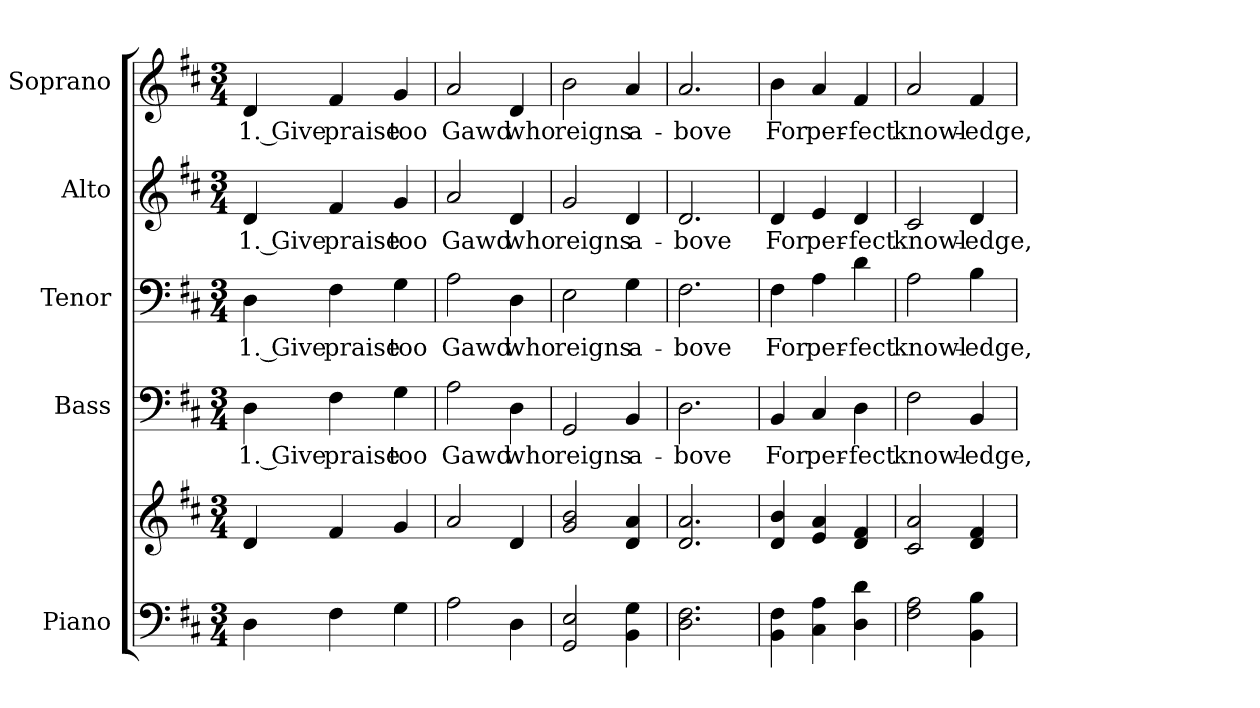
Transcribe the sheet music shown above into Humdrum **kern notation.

**kern	**kern	**kern	**text	**kern	**text	**kern	**text	**kern	**text
*part5	*part5	*part4	*part4	*part3	*part3	*part2	*part2	*part1	*part1
*staff6	*staff5	*staff4	*staff4	*staff3	*staff3	*staff2	*staff2	*staff1	*staff1
*I"Piano	*	*I"Bass	*	*I"Tenor	*	*I"Alto	*	*I"Soprano	*
*I'Pno.	*	*I'B.	*	*I'T.	*	*I'A.	*	*I'S.	*
!!LO:PB:g=z
*clefF4	*clefG2	*clefF4	*	*clefF4	*	*clefG2	*	*clefG2	*
*k[f#c#]	*k[f#c#]	*k[f#c#]	*	*k[f#c#]	*	*k[f#c#]	*	*k[f#c#]	*
*D:	*D:	*D:	*	*D:	*	*D:	*	*D:	*
*M3/4	*M3/4	*M3/4	*	*M3/4	*	*M3/4	*	*M3/4	*
*MM150	*MM150	*MM150	*	*MM150	*	*MM150	*	*MM150	*
=1	=1	=1	=1	=1	=1	=1	=1	=1	=1
!	!	!	!LO:LY:b:color=#000000	!	!	!	!	!	!
!	!	!	!	!	!LO:LY:b:color=#000000	!	!	!	!
!	!	!	!	!	!	!	!LO:LY:b:color=#000000	!	!
!	!	!	!	!	!	!	!	!	!LO:LY:b:color=#000000
4Di\	4di/	4Di\	1. Give	4Di\	1. Give	4di/	1. Give	4di/	1. Give
!	!	!	!LO:LY:b:color=#000000	!	!	!	!	!	!
!	!	!	!	!	!LO:LY:b:color=#000000	!	!	!	!
!	!	!	!	!	!	!	!LO:LY:b:color=#000000	!	!
!	!	!	!	!	!	!	!	!	!LO:LY:b:color=#000000
4F#i\	4f#i/	4F#i\	praise	4F#i\	praise	4f#i/	praise	4f#i/	praise
!	!	!	!LO:LY:b:color=#000000	!	!	!	!	!	!
!	!	!	!	!	!LO:LY:b:color=#000000	!	!	!	!
!	!	!	!	!	!	!	!LO:LY:b:color=#000000	!	!
!	!	!	!	!	!	!	!	!	!LO:LY:b:color=#000000
4Gi\	4gi/	4Gi\	too	4Gi\	too	4gi/	too	4gi/	too
=2	=2	=2	=2	=2	=2	=2	=2	=2	=2
!	!	!	!LO:LY:b:color=#000000	!	!	!	!	!	!
!	!	!	!	!	!LO:LY:b:color=#000000	!	!	!	!
!	!	!	!	!	!	!	!LO:LY:b:color=#000000	!	!
!	!	!	!	!	!	!	!	!	!LO:LY:b:color=#000000
2Ai\	2ai/	2Ai\	Gawd	2Ai\	Gawd	2ai/	Gawd	2ai/	Gawd
!	!	!	!LO:LY:b:color=#000000	!	!	!	!	!	!
!	!	!	!	!	!LO:LY:b:color=#000000	!	!	!	!
!	!	!	!	!	!	!	!LO:LY:b:color=#000000	!	!
!	!	!	!	!	!	!	!	!	!LO:LY:b:color=#000000
4Di\	4di/	4Di\	who	4Di\	who	4di/	who	4di/	who
=3	=3	=3	=3	=3	=3	=3	=3	=3	=3
!	!	!	!LO:LY:b:color=#000000	!	!	!	!	!	!
!	!	!	!	!	!LO:LY:b:color=#000000	!	!	!	!
!	!	!	!	!	!	!	!LO:LY:b:color=#000000	!	!
!	!	!	!	!	!	!	!	!	!LO:LY:b:color=#000000
2GGi/ 2Ei	2gi/ 2bi	2GGi/	reigns	2Ei\	reigns	2gi/	reigns	2bi\	reigns
!	!	!	!LO:LY:b:color=#000000	!	!	!	!	!	!
!	!	!	!	!	!LO:LY:b:color=#000000	!	!	!	!
!	!	!	!	!	!	!	!LO:LY:b:color=#000000	!	!
!	!	!	!	!	!	!	!	!	!LO:LY:b:color=#000000
4BBi\ 4Gi	4di/ 4ai	4BBi/	a-	4Gi\	a-	4di/	a-	4ai/	a-
!!LO:PB:g=z
=4	=4	=4	=4	=4	=4	=4	=4	=4	=4
!	!	!	!LO:LY:b:color=#000000	!	!	!	!	!	!
!	!	!	!	!	!LO:LY:b:color=#000000	!	!	!	!
!	!	!	!	!	!	!	!LO:LY:b:color=#000000	!	!
!	!	!	!	!	!	!	!	!	!LO:LY:b:color=#000000
2.Di\ 2.F#i	2.di/ 2.ai	2.Di\	-bove	2.F#i\	-bove	2.di/	-bove	2.ai/	-bove
=5	=5	=5	=5	=5	=5	=5	=5	=5	=5
!	!	!	!LO:LY:b:color=#000000	!	!	!	!	!	!
!	!	!	!	!	!LO:LY:b:color=#000000	!	!	!	!
!	!	!	!	!	!	!	!LO:LY:b:color=#000000	!	!
!	!	!	!	!	!	!	!	!	!LO:LY:b:color=#000000
4BBi\ 4F#i	4di/ 4bi	4BBi/	For	4F#i\	For	4di/	For	4bi\	For
!	!	!	!LO:LY:b:color=#000000	!	!	!	!	!	!
!	!	!	!	!	!LO:LY:b:color=#000000	!	!	!	!
!	!	!	!	!	!	!	!LO:LY:b:color=#000000	!	!
!	!	!	!	!	!	!	!	!	!LO:LY:b:color=#000000
4C#i\ 4Ai	4ei/ 4ai	4C#i/	per-	4Ai\	per-	4ei/	per-	4ai/	per-
!	!	!	!LO:LY:b:color=#000000	!	!	!	!	!	!
!	!	!	!	!	!LO:LY:b:color=#000000	!	!	!	!
!	!	!	!	!	!	!	!LO:LY:b:color=#000000	!	!
!	!	!	!	!	!	!	!	!	!LO:LY:b:color=#000000
4Di\ 4di	4di/ 4f#i	4Di\	-fect	4di\	-fect	4di/	-fect	4f#i/	-fect
=6	=6	=6	=6	=6	=6	=6	=6	=6	=6
!	!	!	!LO:LY:b:color=#000000	!	!	!	!	!	!
!	!	!	!	!	!LO:LY:b:color=#000000	!	!	!	!
!	!	!	!	!	!	!	!LO:LY:b:color=#000000	!	!
!	!	!	!	!	!	!	!	!	!LO:LY:b:color=#000000
2F#i\ 2Ai	2c#i/ 2ai	2F#i\	knowl-	2Ai\	knowl-	2c#i/	knowl-	2ai/	knowl-
!	!	!	!LO:LY:b:color=#000000	!	!	!	!	!	!
!	!	!	!	!	!LO:LY:b:color=#000000	!	!	!	!
!	!	!	!	!	!	!	!LO:LY:b:color=#000000	!	!
!	!	!	!	!	!	!	!	!	!LO:LY:b:color=#000000
4BBi\ 4Bi	4di/ 4f#i	4BBi/	-edge,	4Bi\	-edge,	4di/	-edge,	4f#i/	-edge,
=	=	=	=	=	=	=	=	=	=
*-	*-	*-	*-	*-	*-	*-	*-	*-	*-
